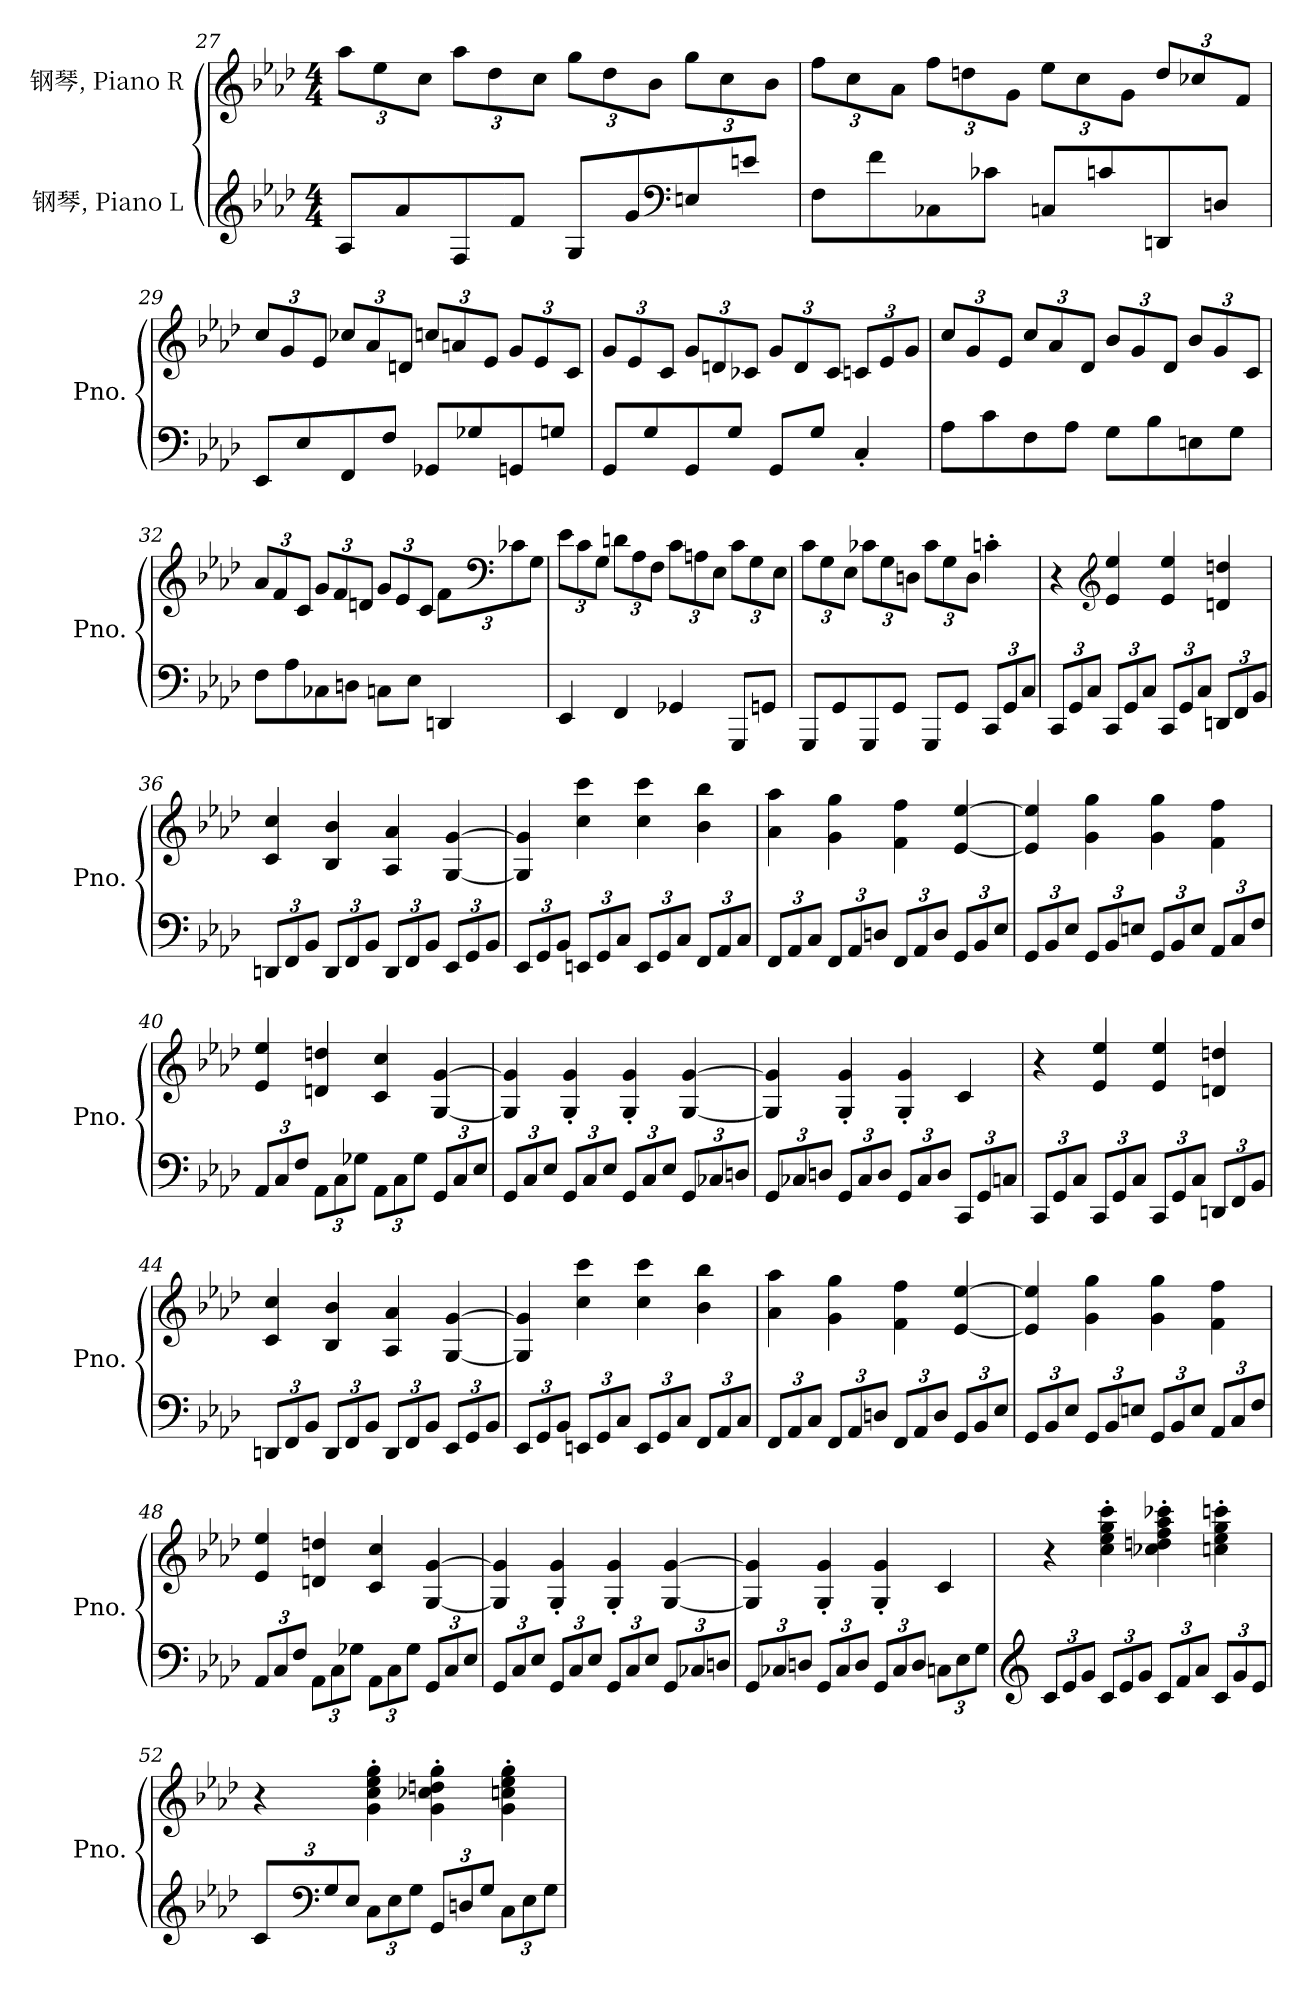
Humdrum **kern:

**kern	**kern
*part2	*part1
*staff2	*staff1
*I"钢琴, Piano L	*I"钢琴, Piano R
*I'Pno.	*I'Pno.
!!LO:LB:g=z
*clefG2	*clefG2
*k[b-e-a-d-]	*k[b-e-a-d-]
*M4/4	*M4/4
*	*Xbrackettup
=27	=27
8A-/L	12aa-\L
.	12ee-\
8a-/	.
.	12cc\J
8F/	12aa-\L
.	12dd-\
8f/J	.
.	12cc\J
8G/L	12gg\L
.	12dd-\
8g/	.
.	12b-\J
*clefF4	*
8En/	12gg\L
.	12cc\
8en/J	.
.	12b-\J
=28	=28
8F\L	12ff\L
.	12cc\
8f\	.
.	12a-\J
8C-X\	12ff\L
.	12ddn\
8c-X\J	.
.	12g\J
8Cn/L	12ee-\L
.	12cc\
8cn/	.
.	12g\J
8DDn/	12dd/L
.	12cc-X/
8Dn/J	.
.	12f/J
!!LO:LB:g=z
=29	=29
8EE-/L	12cc/L
.	12g/
8E-/	.
.	12e-/J
8FF/	12cc-X/L
.	12a-/
8F/J	.
.	12dn/J
8GG-X/L	12ccn/L
.	12an/
8G-X/	.
.	12e-/J
8GGn/	12g/L
.	12e-/
8Gn/J	.
.	12c/J
=30	=30
8GG/L	12g/L
.	12e-/
8G/	.
.	12c/J
8GG/	12g/L
.	12dn/
8G/J	.
.	12c-X/J
8GG/L	12g/L
.	12d/
8G/J	.
.	12c-/J
4C'/	12cn/L
.	12e-/
.	12g/J
=31	=31
8A-\L	12cc/L
.	12g/
8c\	.
.	12e-/J
8F\	12cc/L
.	12a-/
8A-\J	.
.	12d-/J
8G\L	12b-/L
.	12g/
8B-\	.
.	12d-/J
8En\	12b-/L
.	12g/
8G\J	.
.	12c/J
!!LO:PB:g=z
=32	=32
8F\L	12a-/L
.	12f/
8A-\	.
.	12c/J
8C-X\	12g/L
.	12f/
8Dn\J	.
.	12dn/J
8Cn\L	12g/L
.	12e-/
8E-\J	.
.	12c/J
4DDn/	12f\L
*	*clefF4
.	12c-X\
.	12G\J
=33	=33
4EE-/	12e-\L
.	12c\
.	12G\J
4FF/	12dn\L
.	12A-\
.	12F\J
4GG-X/	12c\L
.	12An\
.	12E-\J
8GGG/L	12c\L
.	12G\
8GGn/J	.
.	12E-\J
!!LO:LB:g=z
=34	=34
8GGG/L	12c\L
.	12G\
8GG/	.
.	12E-\J
8GGG/	12c-X\L
.	12G\
8GG/J	.
.	12Dn\J
8GGG/L	12c-\L
.	12G\
8GG/J	.
.	12D\J
*Xbrackettup	*
12CC/L	4cn'\
12GG/	.
12C/J	.
=35	=35
12CC/L	4r
12GG/	.
12C/J	.
*	*clefG2
12CC/L	4e-/ 4ee-/
12GG/	.
12C/J	.
12CC/L	4e-/ 4ee-/
12GG/	.
12C/J	.
12DDn/L	4dn/ 4ddn/
12FF/	.
12BB-/J	.
=36	=36
12DDn/L	4c/ 4cc/
12FF/	.
12BB-/J	.
12DD/L	4B-/ 4b-/
12FF/	.
12BB-/J	.
12DD/L	4A-/ 4a-/
12FF/	.
12BB-/J	.
12EE-/L	[4G/ [4g/
12GG/	.
12BB-/J	.
!!LO:LB:g=z
=37	=37
12EE-/L	4G/] 4g/]
12GG/	.
12BB-/J	.
12EEn/L	4cc\ 4ccc\
12GG/	.
12C/J	.
12EE/L	4cc\ 4ccc\
12GG/	.
12C/J	.
12FF/L	4b-\ 4bb-\
12AA-/	.
12C/J	.
=38	=38
12FF/L	4a-\ 4aa-\
12AA-/	.
12C/J	.
12FF/L	4g\ 4gg\
12AA-/	.
12Dn/J	.
12FF/L	4f\ 4ff\
12AA-/	.
12D/J	.
12GG/L	[4e-/ [4ee-/
12BB-/	.
12E-/J	.
=39	=39
12GG/L	4e-/] 4ee-/]
12BB-/	.
12E-/J	.
12GG/L	4g\ 4gg\
12BB-/	.
12En/J	.
12GG/L	4g\ 4gg\
12BB-/	.
12E/J	.
12AA-/L	4f\ 4ff\
12C/	.
12F/J	.
!!LO:LB:g=z
=40	=40
12AA-/L	4e-/ 4ee-/
12C/	.
12F/J	.
12AA-\L	4dn/ 4ddn/
12C\	.
12G-X\J	.
12AA-\L	4c/ 4cc/
12C\	.
12G-\J	.
12GG/L	[4G/ [4g/
12C/	.
12E-/J	.
=41	=41
12GG/L	4G/] 4g/]
12C/	.
12E-/J	.
12GG/L	4G/' 4g/'
12C/	.
12E-/J	.
12GG/L	4G/' 4g/'
12C/	.
12E-/J	.
12GG/L	[4G/ [4g/
12C-X/	.
12Dn/J	.
=42	=42
12GG/L	4G/] 4g/]
12C-X/	.
12Dn/J	.
12GG/L	4G/' 4g/'
12C-/	.
12D/J	.
12GG/L	4G/' 4g/'
12C-/	.
12D/J	.
12CC/L	4c/
12GG/	.
12Cn/J	.
!!LO:LB:g=z
=43	=43
12CC/L	4r
12GG/	.
12C/J	.
12CC/L	4e-/ 4ee-/
12GG/	.
12C/J	.
12CC/L	4e-/ 4ee-/
12GG/	.
12C/J	.
12DDn/L	4dn/ 4ddn/
12FF/	.
12BB-/J	.
=44	=44
12DDn/L	4c/ 4cc/
12FF/	.
12BB-/J	.
12DD/L	4B-/ 4b-/
12FF/	.
12BB-/J	.
12DD/L	4A-/ 4a-/
12FF/	.
12BB-/J	.
12EE-/L	[4G/ [4g/
12GG/	.
12BB-/J	.
=45	=45
12EE-/L	4G/] 4g/]
12GG/	.
12BB-/J	.
12EEn/L	4cc\ 4ccc\
12GG/	.
12C/J	.
12EE/L	4cc\ 4ccc\
12GG/	.
12C/J	.
12FF/L	4b-\ 4bb-\
12AA-/	.
12C/J	.
!!LO:LB:g=z
=46	=46
12FF/L	4a-\ 4aa-\
12AA-/	.
12C/J	.
12FF/L	4g\ 4gg\
12AA-/	.
12Dn/J	.
12FF/L	4f\ 4ff\
12AA-/	.
12D/J	.
12GG/L	[4e-/ [4ee-/
12BB-/	.
12E-/J	.
=47	=47
12GG/L	4e-/] 4ee-/]
12BB-/	.
12E-/J	.
12GG/L	4g\ 4gg\
12BB-/	.
12En/J	.
12GG/L	4g\ 4gg\
12BB-/	.
12E/J	.
12AA-/L	4f\ 4ff\
12C/	.
12F/J	.
=48	=48
12AA-/L	4e-/ 4ee-/
12C/	.
12F/J	.
12AA-\L	4dn/ 4ddn/
12C\	.
12G-X\J	.
12AA-\L	4c/ 4cc/
12C\	.
12G-\J	.
12GG/L	[4G/ [4g/
12C/	.
12E-/J	.
!!LO:PB:g=z
=49	=49
12GG/L	4G/] 4g/]
12C/	.
12E-/J	.
12GG/L	4G/' 4g/'
12C/	.
12E-/J	.
12GG/L	4G/' 4g/'
12C/	.
12E-/J	.
12GG/L	[4G/ [4g/
12C-X/	.
12Dn/J	.
=50	=50
12GG/L	4G/] 4g/]
12C-X/	.
12Dn/J	.
12GG/L	4G/' 4g/'
12C-/	.
12D/J	.
12GG/L	4G/' 4g/'
12C-/	.
12D/J	.
12Cn\L	4c/
12E-\	.
12G\J	.
=51	=51
*clefG2	*
12c/L	4r
12e-/	.
12g/J	.
12c/L	4cc\' 4ee-\' 4gg\' 4ccc\'
12e-/	.
12g/J	.
12c/L	4cc-X\' 4ddn\' 4ff\' 4aa-\' 4ccc-X\'
12f/	.
12a-/J	.
12c/L	4ccn\' 4ee-\' 4gg\' 4cccn\'
12g/	.
12e-/J	.
!!LO:LB:g=z
=52	=52
12c/L	4r
*clefF4	*
12G/	.
12E-/J	.
12C\L	4g\' 4cc\' 4ee-\' 4gg\'
12E-\	.
12G\J	.
12GG/L	4g\' 4cc-X\' 4ddn\' 4gg\'
12Dn/	.
12G/J	.
12C\L	4g\' 4ccn\' 4ee-\' 4gg\'
12E-\	.
12G\J	.
=	=
*-	*-
